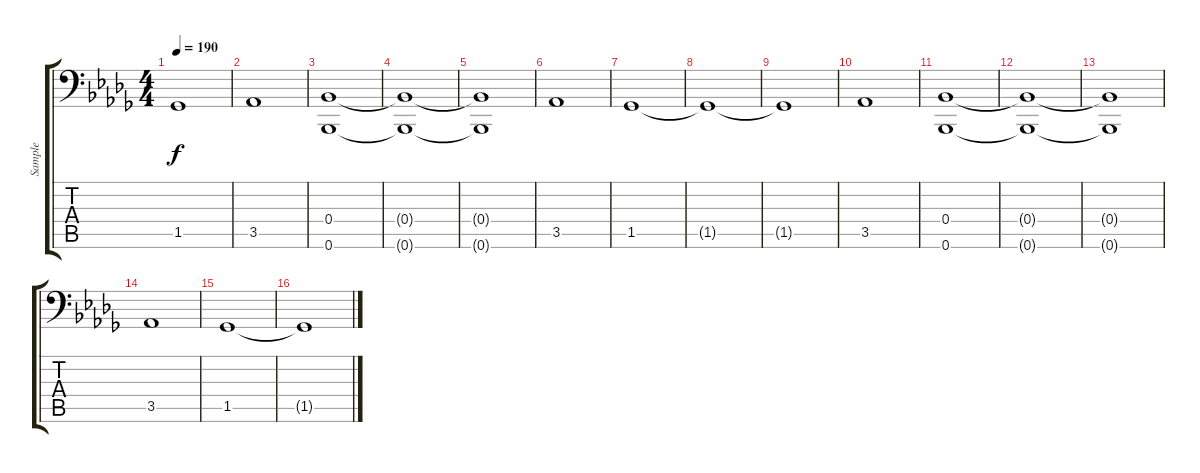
\track ("Sample" "Sample") {instrument pad8sweep}
\staff {score tabs}
\tuning (C4 G3 Eb3 Bb2 F2 Bb1) {hide}
\ts (4 4)
\tempo 190
\clef f4
\ks db
1.5{t}.1{dy f} |
3.5.1 |
(0.4 0.6).1 |
(0.4{t} 0.6{t}).1 |
(0.4{t} 0.6{t}).1 |
3.5.1 |
1.5.1 |
1.5{t}.1 |
1.5{t}.1 |
3.5.1 |
(0.4 0.6).1 |
(0.4{t} 0.6{t}).1 |
(0.4{t} 0.6{t}).1 |
3.5.1 |
1.5.1 |
1.5{t}.1
